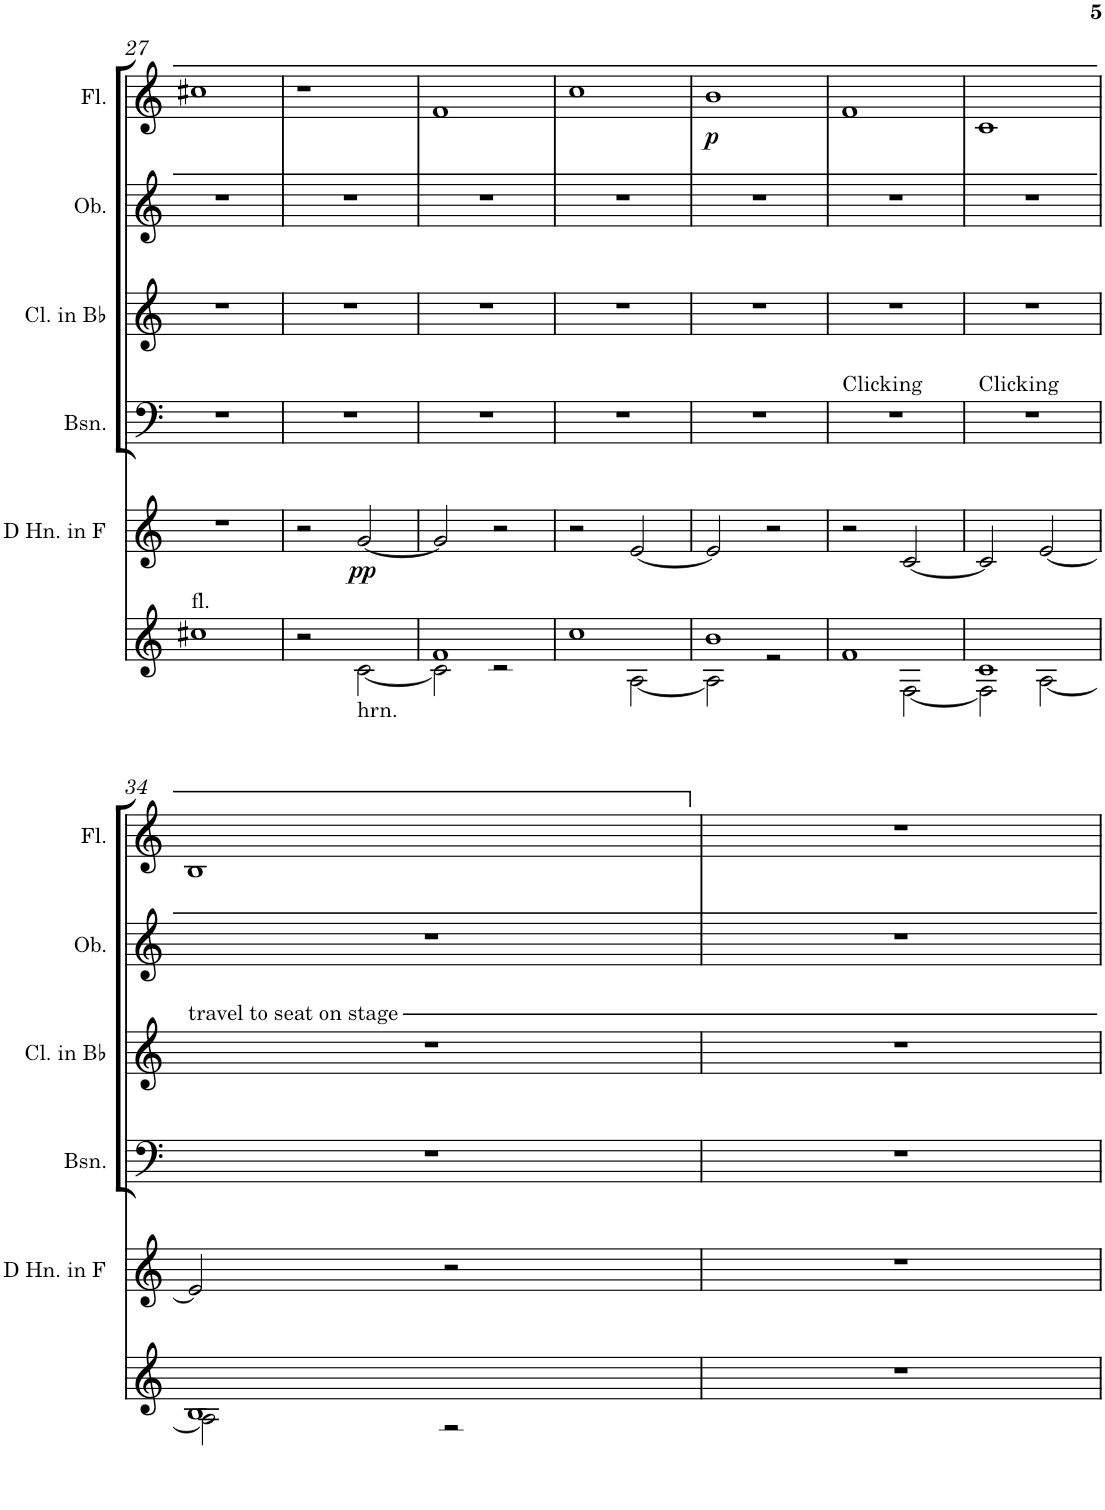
**kern	**kern	**dynam	**kern	**kern	**kern	**kern	**dynam
*part6	*part5	*part5	*part4	*part3	*part2	*part1	*part1
*staff6	*staff5	*staff5	*staff4	*staff3	*staff2	*staff1	*staff1
*I"Cues	*I"Horn in F	*	*I"Bassoon	*I"Clarinet in Bb	*I"Oboe	*I"Flute	*
*	*	*	*I'Bsn.	*I'Cl. in Bb	*I'Ob.	*I'Fl.	*
!!LO:PB:g=z
*clefG2	*clefG2	*	*clefF4	*clefG2	*clefG2	*clefG2	*
*	*Trd4c7	*	*	*Trd1c2	*	*	*
*k[]	*k[]	*	*k[]	*k[]	*k[]	*k[]	*
*M4/4	*M4/4	*	*M4/4	*M4/4	*M4/4	*M4/4	*
=27	=27	=27	=27	=27	=27	=27	=27
!LO:TX:a:t=fl.	!	!	!	!	!	!	!
1cc#X	1r	.	1r	1r	1r	1cc#X	.
=28	=28	=28	=28	=28	=28	=28	=28
2r	2r	.	1r	1r	1r	1r	.
!LO:TX:b:t=hrn.	!	!	!	!	!	!	!
!	!	!LO:DY:b	!	!	!	!	!
[2c\	[2g/	pp	.	.	.	.	.
=29	=29	=29	=29	=29	=29	=29	=29
*^	*	*	*	*	*	*	*
1f	2c\]	2g/]	.	1r	1r	1r	1f	.
.	2r	2r	.	.	.	.	.	.
=30	=30	=30	=30	=30	=30	=30	=30	=30
1cc	2ryy	2r	.	1r	1r	1r	1cc	.
.	[2A\	[2e/	.	.	.	.	.	.
=31	=31	=31	=31	=31	=31	=31	=31	=31
!	!	!	!	!	!	!	!	!LO:DY:b
1b	2A\]	2e/]	.	1r	1r	1r	1b	p
.	2r	2r	.	.	.	.	.	.
=32	=32	=32	=32	=32	=32	=32	=32	=32
!	!	!	!	!LO:TX:a:t=Clicking	!	!	!	!
1f	2ryy	2r	.	1r	1r	1r	1f	.
.	[2F\	[2c/	.	.	.	.	.	.
=33	=33	=33	=33	=33	=33	=33	=33	=33
!	!	!	!	!LO:TX:a:t=Clicking	!	!	!	!
1c	2F\]	2c/]	.	1r	1r	1r	1c	.
.	[2A\	[2e/	.	.	.	.	.	.
!!LO:LB:g=z
=34	=34	=34	=34	=34	=34	=34	=34	=34
!	!	!	!	!	!LO:TX:a:t=travel to seat on stage	!	!	!
1B	2A\]	2e/]	.	1r	1r	1r	1B	.
.	2r	2r	.	.	.	.	.	.
*v	*v	*	*	*	*	*	*	*
=35	=35	=35	=35	=35	=35	=35	=35
1r	1r	.	1r	1r	1r	1r	.
=	=	=	=	=	=	=	=
*-	*-	*-	*-	*-	*-	*-	*-
